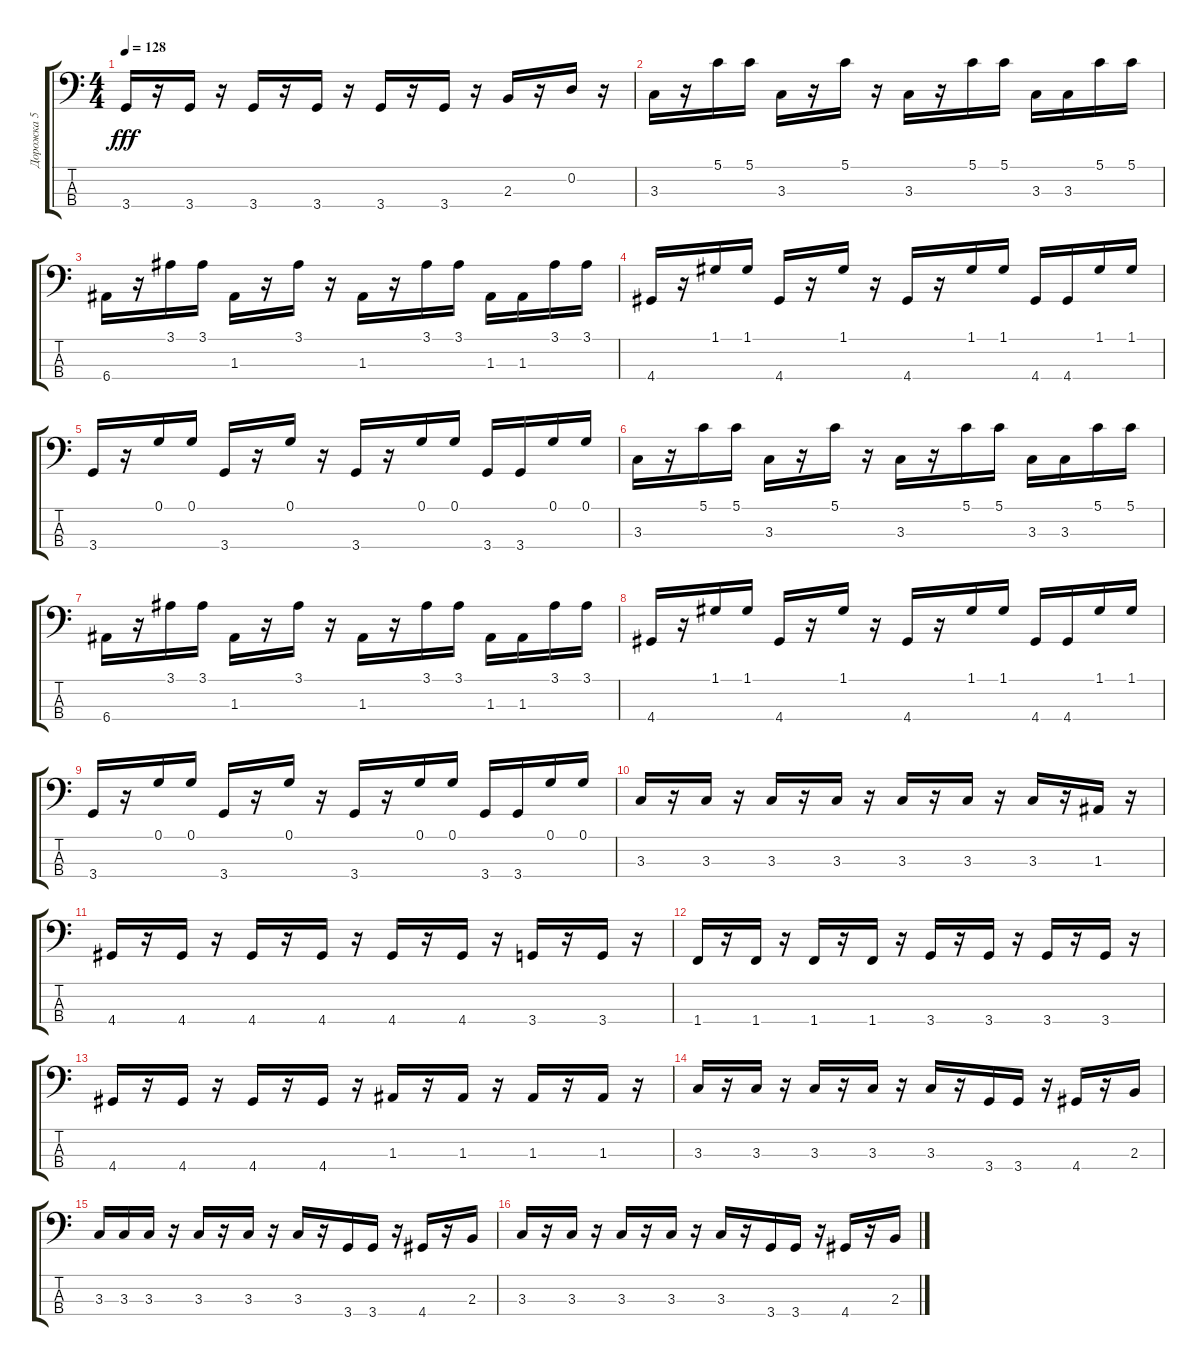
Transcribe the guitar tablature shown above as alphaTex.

\track ("Дорожка 5" "Дорожка 5") {instrument synthbass1}
\staff {score tabs}
\tuning (G2 D2 A1 E1) {hide}
\ts (4 4)
\tempo 128
\clef f4
\ks c
3.4.16{dy fff} r.16 3.4.16 r.16 3.4.16 r.16 3.4.16 r.16 3.4.16 r.16 3.4.16 r.16 2.3.16 r.16 0.2.16 r.16 |
3.3.16 r.16 5.1.16 5.1.16 3.3.16 r.16 5.1.16 r.16 3.3.16 r.16 5.1.16 5.1.16 3.3.16 3.3.16 5.1.16 5.1.16 |
6.4.16 r.16 3.1.16 3.1.16 1.3.16 r.16 3.1.16 r.16 1.3.16 r.16 3.1.16 3.1.16 1.3.16 1.3.16 3.1.16 3.1.16 |
4.4.16 r.16 1.1.16 1.1.16 4.4.16 r.16 1.1.16 r.16 4.4.16 r.16 1.1.16 1.1.16 4.4.16 4.4.16 1.1.16 1.1.16 |
3.4.16 r.16 0.1.16 0.1.16 3.4.16 r.16 0.1.16 r.16 3.4.16 r.16 0.1.16 0.1.16 3.4.16 3.4.16 0.1.16 0.1.16 |
3.3.16 r.16 5.1.16 5.1.16 3.3.16 r.16 5.1.16 r.16 3.3.16 r.16 5.1.16 5.1.16 3.3.16 3.3.16 5.1.16 5.1.16 |
6.4.16 r.16 3.1.16 3.1.16 1.3.16 r.16 3.1.16 r.16 1.3.16 r.16 3.1.16 3.1.16 1.3.16 1.3.16 3.1.16 3.1.16 |
4.4.16 r.16 1.1.16 1.1.16 4.4.16 r.16 1.1.16 r.16 4.4.16 r.16 1.1.16 1.1.16 4.4.16 4.4.16 1.1.16 1.1.16 |
3.4.16 r.16 0.1.16 0.1.16 3.4.16 r.16 0.1.16 r.16 3.4.16 r.16 0.1.16 0.1.16 3.4.16 3.4.16 0.1.16 0.1.16 |
3.3.16 r.16 3.3.16 r.16 3.3.16 r.16 3.3.16 r.16 3.3.16 r.16 3.3.16 r.16 3.3.16 r.16 1.3.16 r.16 |
4.4.16 r.16 4.4.16 r.16 4.4.16 r.16 4.4.16 r.16 4.4.16 r.16 4.4.16 r.16 3.4.16 r.16 3.4.16 r.16 |
1.4.16 r.16 1.4.16 r.16 1.4.16 r.16 1.4.16 r.16 3.4.16 r.16 3.4.16 r.16 3.4.16 r.16 3.4.16 r.16 |
4.4.16 r.16 4.4.16 r.16 4.4.16 r.16 4.4.16 r.16 1.3.16 r.16 1.3.16 r.16 1.3.16 r.16 1.3.16 r.16 |
3.3.16 r.16 3.3.16 r.16 3.3.16 r.16 3.3.16 r.16 3.3.16 r.16 3.4.16 3.4.16 r.16 4.4.16 r.16 2.3.16 |
3.3.16 3.3.16 3.3.16 r.16 3.3.16 r.16 3.3.16 r.16 3.3.16 r.16 3.4.16 3.4.16 r.16 4.4.16 r.16 2.3.16 |
3.3.16 r.16 3.3.16 r.16 3.3.16 r.16 3.3.16 r.16 3.3.16 r.16 3.4.16 3.4.16 r.16 4.4.16 r.16 2.3.16
